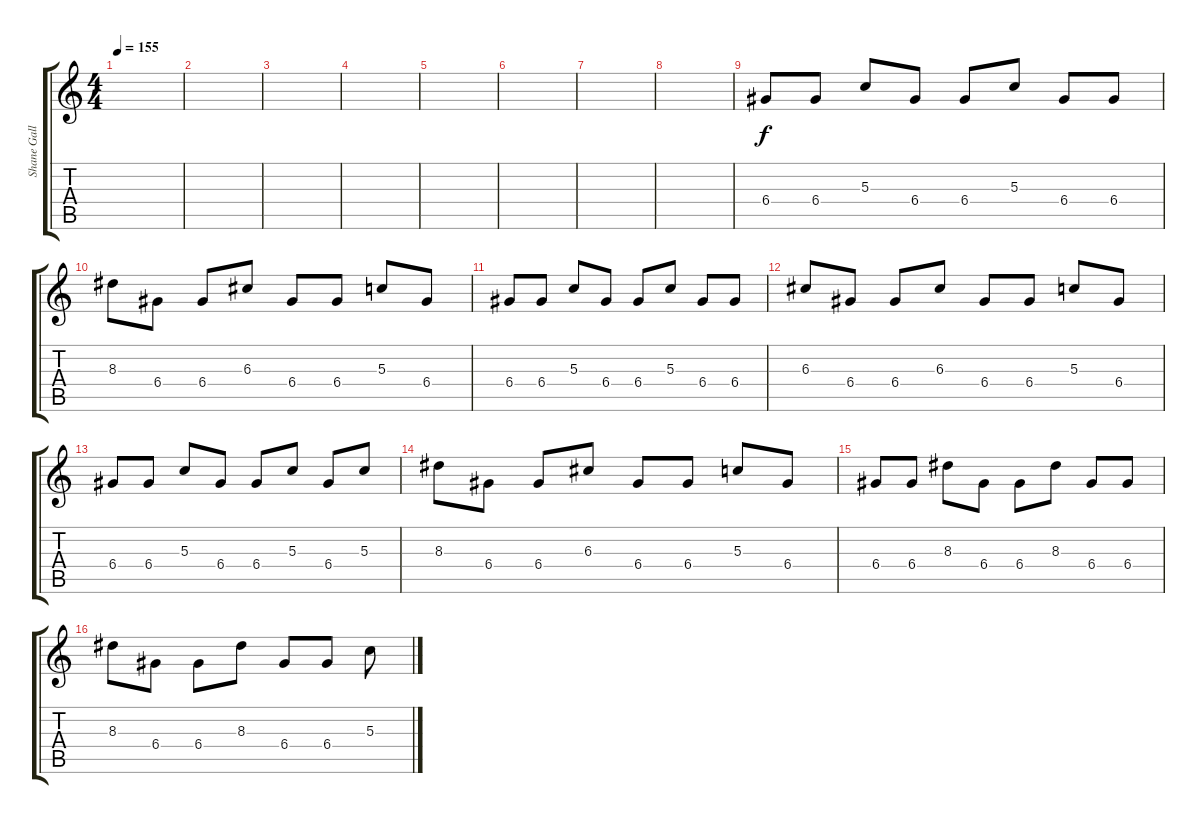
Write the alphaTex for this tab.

\track ("Shane Gallagher Guitar 2" "Shane Gall") {instrument acousticguitarsteel}
\staff {score tabs}
\tuning (E4 B3 G3 D3 A2 E2) {hide}
\ts (4 4)
\tempo 155
\clef g2
\ks c
|
|
|
|
|
|
|
|
6.4.8 6.4.8 5.3.8 6.4.8 6.4.8 5.3.8 6.4.8 6.4.8 |
8.3.8 6.4.8 6.4.8 6.3.8 6.4.8 6.4.8 5.3.8 6.4.8 |
6.4.8 6.4.8 5.3.8 6.4.8 6.4.8 5.3.8 6.4.8 6.4.8 |
6.3.8 6.4.8 6.4.8 6.3.8 6.4.8 6.4.8 5.3.8 6.4.8 |
6.4.8 6.4.8 5.3.8 6.4.8 6.4.8 5.3.8 6.4.8 5.3.8 |
8.3.8 6.4.8 6.4.8 6.3.8 6.4.8 6.4.8 5.3.8 6.4.8 |
6.4.8 6.4.8 8.3.8 6.4.8 6.4.8 8.3.8 6.4.8 6.4.8 |
8.3.8 6.4.8 6.4.8 8.3.8 6.4.8 6.4.8 5.3.8
